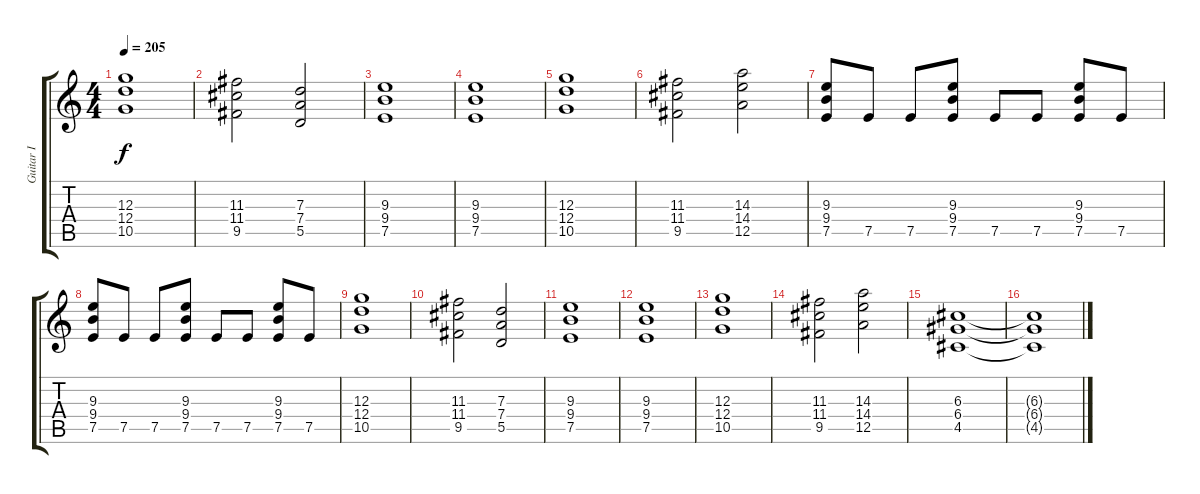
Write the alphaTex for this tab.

\track ("Guitar I" "Guitar I") {instrument distortionguitar}
\staff {score tabs}
\tuning (E4 B3 G3 D3 A2 E2) {hide}
\ts (4 4)
\tempo 205
\clef g2
\ks c
(12.3 12.4 10.5).1{dy f} |
(11.3 11.4 9.5).2 (7.3 7.4 5.5).2 |
(9.3 9.4 7.5).1 |
(9.3 9.4 7.5).1 |
(12.3 12.4 10.5).1 |
(11.3 11.4 9.5).2 (14.3 14.4 12.5).2 |
(9.3 9.4 7.5).8 7.5.8 7.5.8 (9.3 9.4 7.5).8 7.5.8 7.5.8 (9.3 9.4 7.5).8 7.5.8 |
(9.3 9.4 7.5).8 7.5.8 7.5.8 (9.3 9.4 7.5).8 7.5.8 7.5.8 (9.3 9.4 7.5).8 7.5.8 |
(12.3 12.4 10.5).1 |
(11.3 11.4 9.5).2 (7.3 7.4 5.5).2 |
(9.3 9.4 7.5).1 |
(9.3 9.4 7.5).1 |
(12.3 12.4 10.5).1 |
(11.3 11.4 9.5).2 (14.3 14.4 12.5).2 |
(6.3 6.4 4.5).1 |
(6.3{t} 6.4{t} 4.5{t}).1
